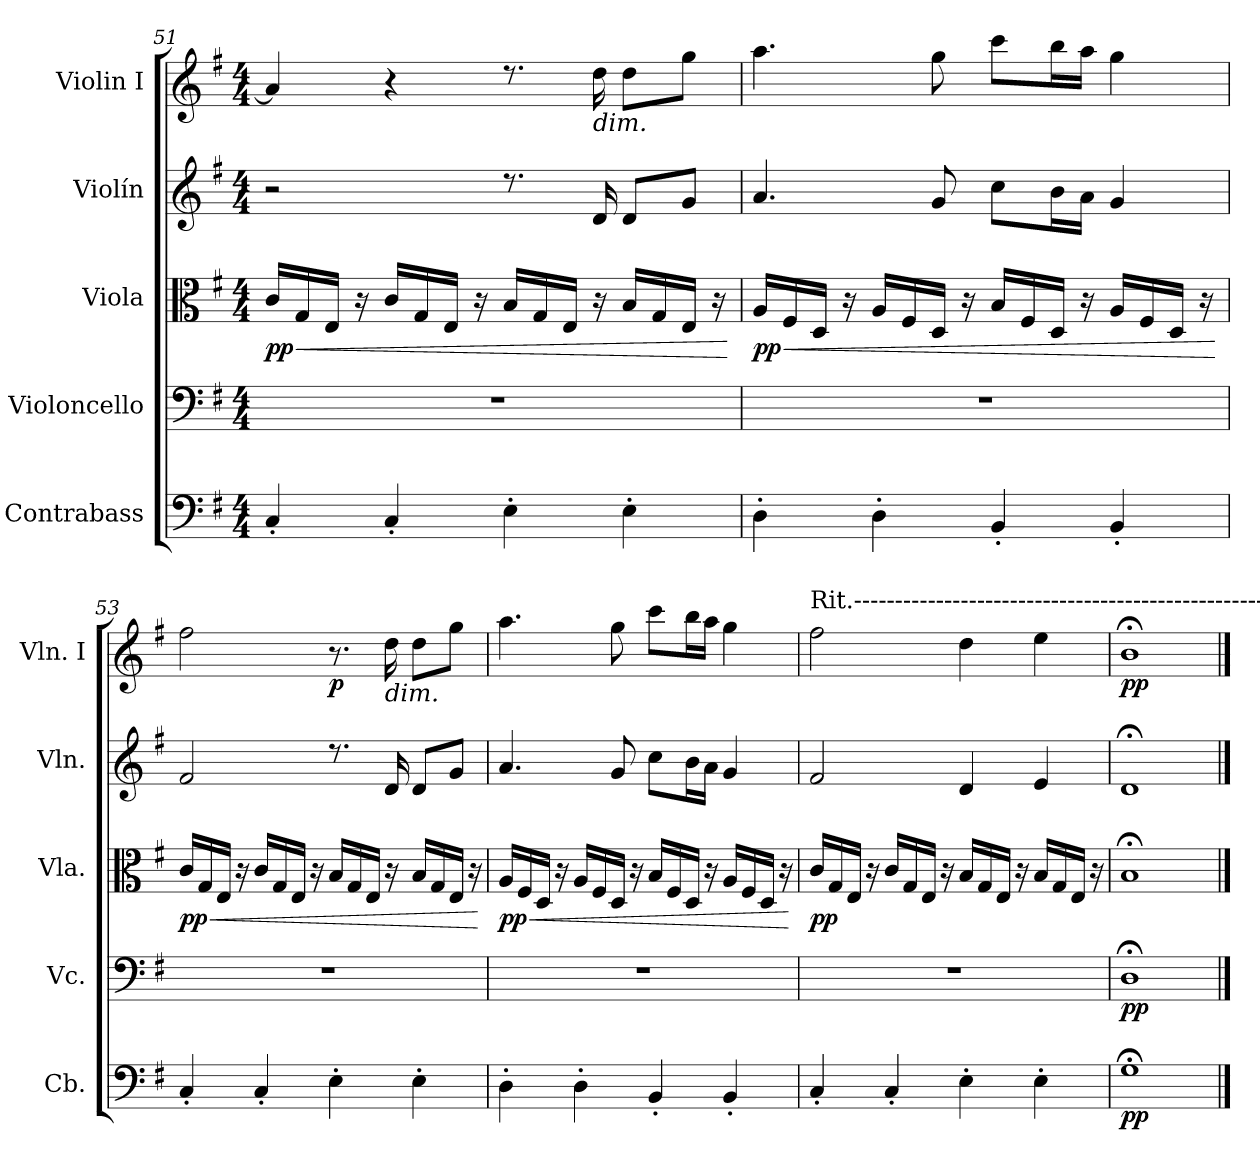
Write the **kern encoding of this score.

**kern	**dynam	**kern	**dynam	**kern	**dynam	**kern	**kern	**dynam
*part5	*part5	*part4	*part4	*part3	*part3	*part2	*part1	*part1
*staff5	*staff5	*staff4	*staff4	*staff3	*staff3	*staff2	*staff1	*staff1
*I"Contrabass	*	*I"Violoncello	*	*I"Viola	*	*I"Violín	*I"Violin I	*
*I'Cb.	*	*I'Vc.	*	*I'Vla.	*	*I'Vln.	*I'Vln. I	*
!!LO:LB:g=z
*clefF4	*	*clefF4	*	*clefC3	*	*clefG2	*clefG2	*
*ITrd7c12	*	*	*	*	*	*	*	*
*k[f#]	*	*k[f#]	*	*k[f#]	*	*k[f#]	*k[f#]	*
*M4/4	*	*M4/4	*	*M4/4	*	*M4/4	*M4/4	*
=51	=51	=51	=51	=51	=51	=51	=51	=51
!	!	!	!	!	!LO:HP:b	!	!	!
!	!	!	!	!	!LO:DY:n=1:b	!	!	!
4CC'/	.	1r	.	16c/LL	< pp	2r	4a/]	.
.	.	.	.	16G/	.	.	.	.
.	.	.	.	16E/JJ	.	.	.	.
.	.	.	.	16r	.	.	.	.
4CC'/	.	.	.	16c/LL	.	.	4r	.
.	.	.	.	16G/	.	.	.	.
.	.	.	.	16E/JJ	.	.	.	.
.	.	.	.	16r	.	.	.	.
4EE'\	.	.	.	16B/LL	.	8.rdd	8.rdd	.
.	.	.	.	16G/	.	.	.	.
.	.	.	.	16E/JJ	.	.	.	.
!	!	!	!	!	!	!	!LO:TX:b:i:t=dim.	!
.	.	.	.	16r	.	16d/	16dd\	.
4EE'\	.	.	.	16B/LL	.	8d/L	8dd\L	.
.	.	.	.	16G/	.	.	.	.
.	.	.	.	16E/JJ	.	8g/J	8gg\J	.
.	.	.	.	16r	.	.	.	.
.	.	.	.	.	[	.	.	.
=52	=52	=52	=52	=52	=52	=52	=52	=52
!	!	!	!	!	!LO:HP:b	!	!	!
!	!	!	!	!	!LO:DY:n=1:b	!	!	!
4DD'\	.	1r	.	16A/LL	< pp	4.a/	4.aa\	.
.	.	.	.	16F#/	.	.	.	.
.	.	.	.	16D/JJ	.	.	.	.
.	.	.	.	16r	.	.	.	.
4DD'\	.	.	.	16A/LL	.	.	.	.
.	.	.	.	16F#/	.	.	.	.
.	.	.	.	16D/JJ	.	8g/	8gg\	.
.	.	.	.	16r	.	.	.	.
4BBB'/	.	.	.	16B/LL	.	8cc\L	8ccc\L	.
.	.	.	.	16F#/	.	.	.	.
.	.	.	.	16D/JJ	.	16b\L	16bb\L	.
.	.	.	.	16r	.	16a\JJ	16aa\JJ	.
4BBB'/	.	.	.	16A/LL	.	4g/	4gg\	.
.	.	.	.	16F#/	.	.	.	.
.	.	.	.	16D/JJ	.	.	.	.
.	.	.	.	16r	.	.	.	.
.	.	.	.	.	[	.	.	.
!!LO:PB:g=z
=53	=53	=53	=53	=53	=53	=53	=53	=53
!	!	!	!	!	!LO:HP:b	!	!	!
!	!	!	!	!	!LO:DY:n=1:b	!	!	!
4CC'/	.	1r	.	16c/LL	< pp	2f#/	2ff#\	.
.	.	.	.	16G/	.	.	.	.
.	.	.	.	16E/JJ	.	.	.	.
.	.	.	.	16r	.	.	.	.
4CC'/	.	.	.	16c/LL	.	.	.	.
.	.	.	.	16G/	.	.	.	.
.	.	.	.	16E/JJ	.	.	.	.
.	.	.	.	16r	.	.	.	.
!	!	!	!	!	!	!	!	!LO:DY:b
4EE'\	.	.	.	16B/LL	.	8.rdd	8.r	p
.	.	.	.	16G/	.	.	.	.
.	.	.	.	16E/JJ	.	.	.	.
!	!	!	!	!	!	!	!LO:TX:b:i:t=dim.	!
.	.	.	.	16r	.	16d/	16dd\	.
4EE'\	.	.	.	16B/LL	.	8d/L	8dd\L	.
.	.	.	.	16G/	.	.	.	.
.	.	.	.	16E/JJ	.	8g/J	8gg\J	.
.	.	.	.	16r	.	.	.	.
.	.	.	.	.	[	.	.	.
=54	=54	=54	=54	=54	=54	=54	=54	=54
!	!	!	!	!	!LO:HP:b	!	!	!
!	!	!	!	!	!LO:DY:n=1:b	!	!	!
4DD'\	.	1r	.	16A/LL	< pp	4.a/	4.aa\	.
.	.	.	.	16F#/	.	.	.	.
.	.	.	.	16D/JJ	.	.	.	.
.	.	.	.	16r	.	.	.	.
4DD'\	.	.	.	16A/LL	.	.	.	.
.	.	.	.	16F#/	.	.	.	.
.	.	.	.	16D/JJ	.	8g/	8gg\	.
.	.	.	.	16r	.	.	.	.
4BBB'/	.	.	.	16B/LL	.	8cc\L	8ccc\L	.
.	.	.	.	16F#/	.	.	.	.
.	.	.	.	16D/JJ	.	16b\L	16bb\L	.
.	.	.	.	16r	.	16a\JJ	16aa\JJ	.
4BBB'/	.	.	.	16A/LL	.	4g/	4gg\	.
.	.	.	.	16F#/	.	.	.	.
.	.	.	.	16D/JJ	.	.	.	.
.	.	.	.	16r	.	.	.	.
.	.	.	.	.	[	.	.	.
!!LO:LB:g=z
=55	=55	=55	=55	=55	=55	=55	=55	=55
!	!	!	!	!	!	!	!LO:TX:a:t=Rit.-----------------------------------------------------------------------------------------------------------------	!
!	!	!	!	!	!LO:DY:b	!	!	!
4CC'/	.	1r	.	16c/LL	pp	2f#/	2ff#\	.
.	.	.	.	16G/	.	.	.	.
.	.	.	.	16E/JJ	.	.	.	.
.	.	.	.	16r	.	.	.	.
4CC'/	.	.	.	16c/LL	.	.	.	.
.	.	.	.	16G/	.	.	.	.
.	.	.	.	16E/JJ	.	.	.	.
.	.	.	.	16r	.	.	.	.
4EE'\	.	.	.	16B/LL	.	4d/	4dd\	.
.	.	.	.	16G/	.	.	.	.
.	.	.	.	16E/JJ	.	.	.	.
.	.	.	.	16r	.	.	.	.
4EE'\	.	.	.	16B/LL	.	4e/	4ee\	.
.	.	.	.	16G/	.	.	.	.
.	.	.	.	16E/JJ	.	.	.	.
.	.	.	.	16r	.	.	.	.
=56	=56	=56	=56	=56	=56	=56	=56	=56
!	!LO:DY:b	!	!LO:DY:b	!	!	!	!	!LO:DY:b
1GG;<	pp	1D;<	pp	1B;<	.	1d;<	1b;<	pp
==	==	==	==	==	==	==	==	==
*-	*-	*-	*-	*-	*-	*-	*-	*-
